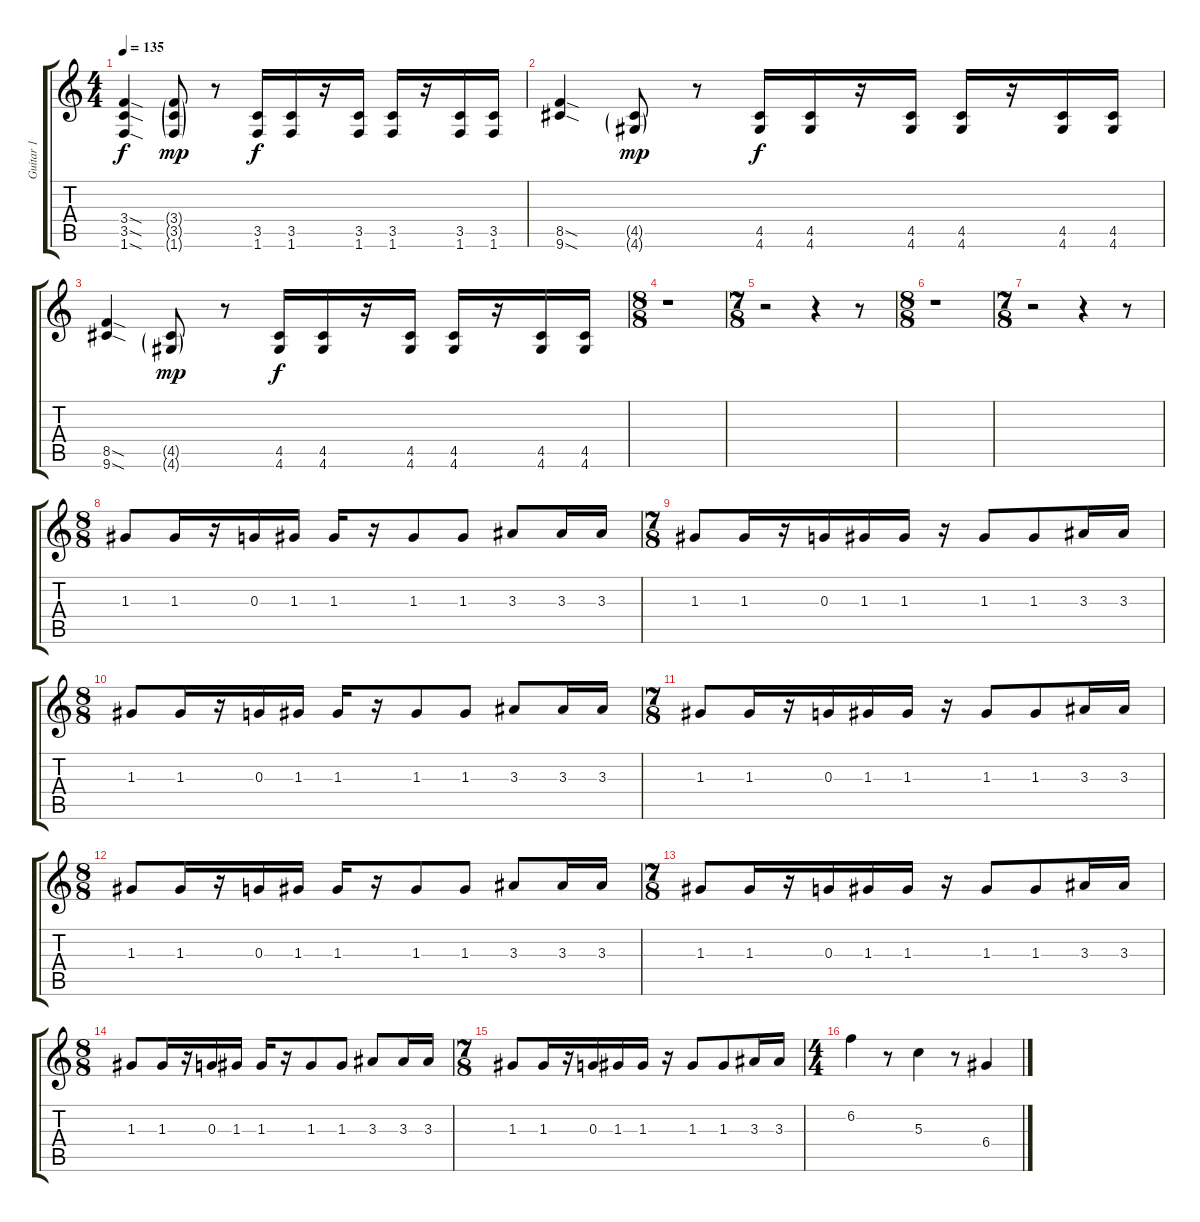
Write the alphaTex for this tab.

\track ("Guitar 1" "Guitar 1") {instrument distortionguitar}
\staff {score tabs}
\tuning (E4 B3 G3 D3 A2 E2) {hide}
\ts (4 4)
\tempo 135
\clef g2
\ks c
(3.4{sod} 3.5{sod} 1.6{sod}).4{dy f} (3.4{g} 3.5{g} 1.6{g}).8{dy mp} r.8 (3.5 1.6).16{dy f} (3.5 1.6).16 r.16 (3.5 1.6).16 (3.5 1.6).16 r.16 (3.5 1.6).16 (3.5 1.6).16 |
(8.5{sod} 9.6{sod}).4 (4.5{g} 4.6{g}).8{dy mp} r.8 (4.5 4.6).16{dy f} (4.5 4.6).16 r.16 (4.5 4.6).16 (4.5 4.6).16 r.16 (4.5 4.6).16 (4.5 4.6).16 |
(8.5{sod} 9.6{sod}).4 (4.5{g} 4.6{g}).8{dy mp} r.8 (4.5 4.6).16{dy f} (4.5 4.6).16 r.16 (4.5 4.6).16 (4.5 4.6).16 r.16 (4.5 4.6).16 (4.5 4.6).16 |
\ts (8 8)
r.1 |
\ts (7 8)
r.2 r.4 r.8 |
\ts (8 8)
r.1 |
\ts (7 8)
r.2 r.4 r.8 |
\ts (8 8)
1.3.8 1.3.16 r.16 0.3.16 1.3.16 1.3.16 r.16 1.3.8 1.3.8 3.3.8 3.3.16 3.3.16 |
\ts (7 8)
1.3.8 1.3.16 r.16 0.3.16 1.3.16 1.3.16 r.16 1.3.8 1.3.8 3.3.16 3.3.16 |
\ts (8 8)
1.3.8 1.3.16 r.16 0.3.16 1.3.16 1.3.16 r.16 1.3.8 1.3.8 3.3.8 3.3.16 3.3.16 |
\ts (7 8)
1.3.8 1.3.16 r.16 0.3.16 1.3.16 1.3.16 r.16 1.3.8 1.3.8 3.3.16 3.3.16 |
\ts (8 8)
1.3.8 1.3.16 r.16 0.3.16 1.3.16 1.3.16 r.16 1.3.8 1.3.8 3.3.8 3.3.16 3.3.16 |
\ts (7 8)
1.3.8 1.3.16 r.16 0.3.16 1.3.16 1.3.16 r.16 1.3.8 1.3.8 3.3.16 3.3.16 |
\ts (8 8)
1.3.8 1.3.16 r.16 0.3.16 1.3.16 1.3.16 r.16 1.3.8 1.3.8 3.3.8 3.3.16 3.3.16 |
\ts (7 8)
1.3.8 1.3.16 r.16 0.3.16 1.3.16 1.3.16 r.16 1.3.8 1.3.8 3.3.16 3.3.16 |
\ts (4 4)
6.2.4 r.8 5.3.4 r.8 6.4.4
